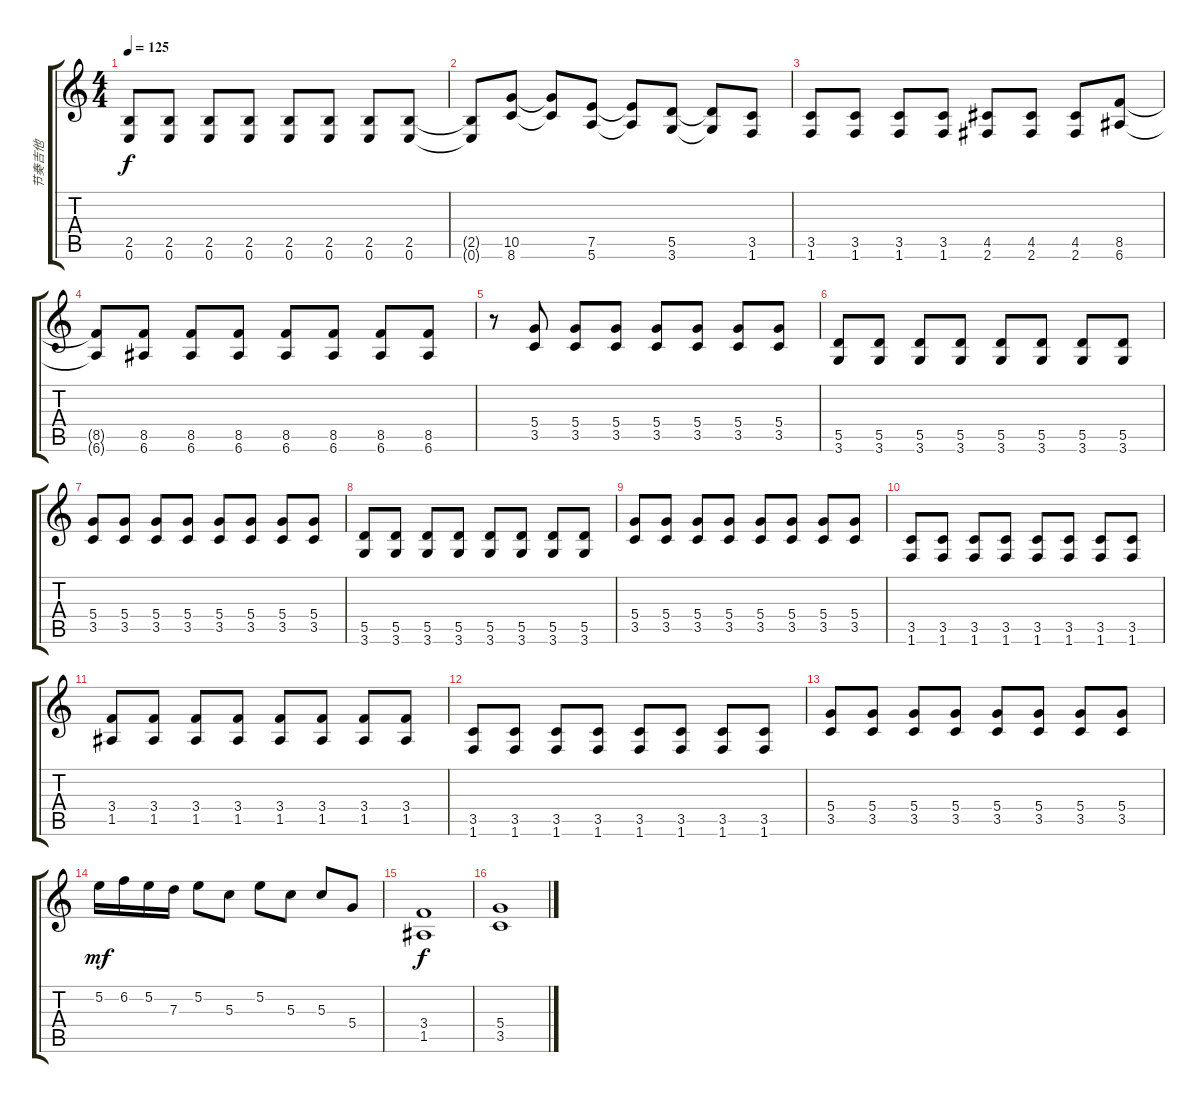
\track ("节奏吉他" "节奏吉他") {instrument distortionguitar}
\staff {score tabs}
\tuning (E4 B3 G3 D3 A2 E2) {hide}
\ts (4 4)
\tempo 125
\clef g2
\ks c
(2.5 0.6).8{dy f} (2.5 0.6).8 (2.5 0.6).8 (2.5 0.6).8 (2.5 0.6).8 (2.5 0.6).8 (2.5 0.6).8 (2.5 0.6).8 |
(2.5{t} 0.6{t}).8 (10.5 8.6).8 (10.5{t} 8.6{t}).8 (7.5 5.6).8 (7.5{t} 5.6{t}).8 (5.5 3.6).8 (5.5{t} 3.6{t}).8 (3.5 1.6).8 |
(3.5 1.6).8 (3.5 1.6).8 (3.5 1.6).8 (3.5 1.6).8 (4.5 2.6).8 (4.5 2.6).8 (4.5 2.6).8 (8.5 6.6).8 |
(8.5{t} 6.6{t}).8 (8.5 6.6).8 (8.5 6.6).8 (8.5 6.6).8 (8.5 6.6).8 (8.5 6.6).8 (8.5 6.6).8 (8.5 6.6).8 |
r.8 (5.4 3.5).8 (5.4 3.5).8 (5.4 3.5).8 (5.4 3.5).8 (5.4 3.5).8 (5.4 3.5).8 (5.4 3.5).8 |
(5.5 3.6).8 (5.5 3.6).8 (5.5 3.6).8 (5.5 3.6).8 (5.5 3.6).8 (5.5 3.6).8 (5.5 3.6).8 (5.5 3.6).8 |
(5.4 3.5).8 (5.4 3.5).8 (5.4 3.5).8 (5.4 3.5).8 (5.4 3.5).8 (5.4 3.5).8 (5.4 3.5).8 (5.4 3.5).8 |
(5.5 3.6).8 (5.5 3.6).8 (5.5 3.6).8 (5.5 3.6).8 (5.5 3.6).8 (5.5 3.6).8 (5.5 3.6).8 (5.5 3.6).8 |
(5.4 3.5).8 (5.4 3.5).8 (5.4 3.5).8 (5.4 3.5).8 (5.4 3.5).8 (5.4 3.5).8 (5.4 3.5).8 (5.4 3.5).8 |
(3.5 1.6).8 (3.5 1.6).8 (3.5 1.6).8 (3.5 1.6).8 (3.5 1.6).8 (3.5 1.6).8 (3.5 1.6).8 (3.5 1.6).8 |
(3.4 1.5).8 (3.4 1.5).8 (3.4 1.5).8 (3.4 1.5).8 (3.4 1.5).8 (3.4 1.5).8 (3.4 1.5).8 (3.4 1.5).8 |
(3.5 1.6).8 (3.5 1.6).8 (3.5 1.6).8 (3.5 1.6).8 (3.5 1.6).8 (3.5 1.6).8 (3.5 1.6).8 (3.5 1.6).8 |
(5.4 3.5).8 (5.4 3.5).8 (5.4 3.5).8 (5.4 3.5).8 (5.4 3.5).8 (5.4 3.5).8 (5.4 3.5).8 (5.4 3.5).8 |
5.2.16{dy mf} 6.2.16 5.2.16 7.3.16 5.2.8 5.3.8 5.2.8 5.3.8 5.3.8 5.4.8 |
(3.4 1.5).1{dy f} |
(5.4 3.5).1
